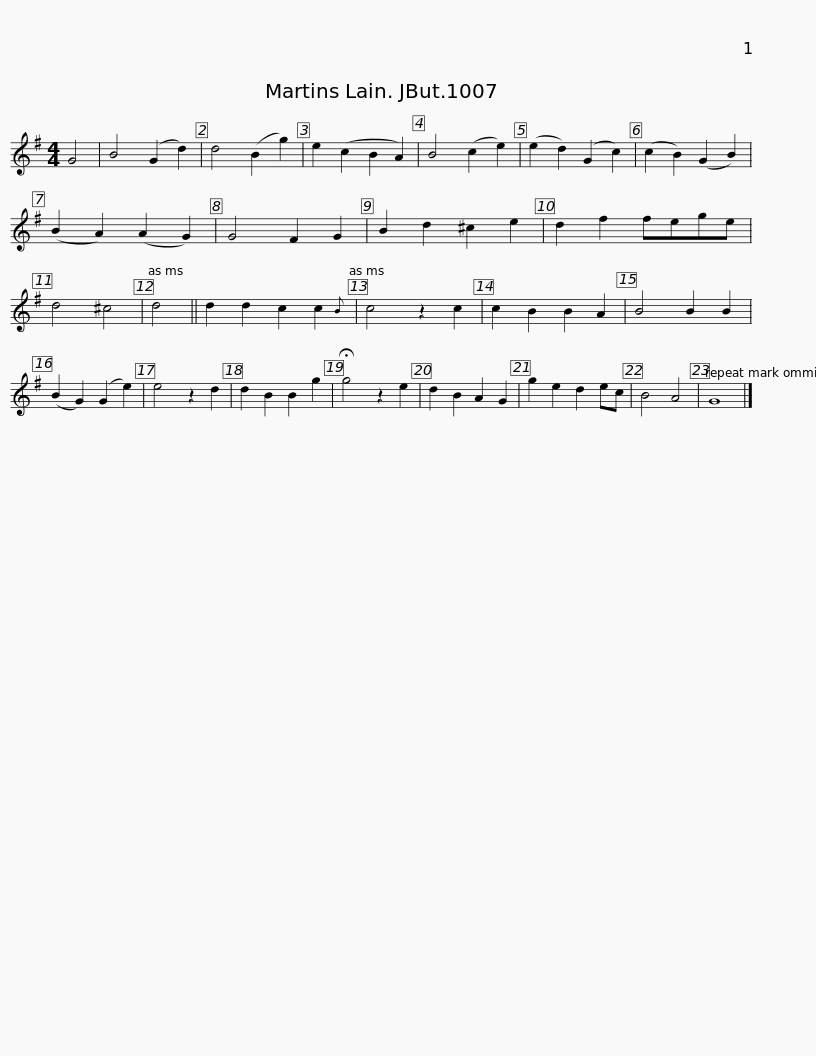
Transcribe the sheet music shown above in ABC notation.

X:1
L:1/8
M:4/4
I:linebreak $
K:G
V:1 treble
V:1
 G4 | B4 (G2 d2) | d4 (B2 g2) | e2 (c2 B2 A2) | B4 (c2 e2) | %5
 (e2 d2) (G2 c2) | (c2 B2) (G2 B2) | (B2 A2) (A2 G2) | G4 F2 G2 | B2 d2 ^c2 e2 | %10
 d2 f2 fege |$ d4 ^c4 | d4 || d2 d2 c2 c2{B} | c4 z2 c2 | %15
 c2 B2 B2 A2 | B4 B2 B2 | (B2 G2) (G2 e2) | e4 z2 d2 | d2 B2 B2 g2 | %20
 !fermata!g4 z2 e2 | d2 B2 A2 G2 |$ g2 e2 d2 ec | B4 A4 | G8 |] %25
